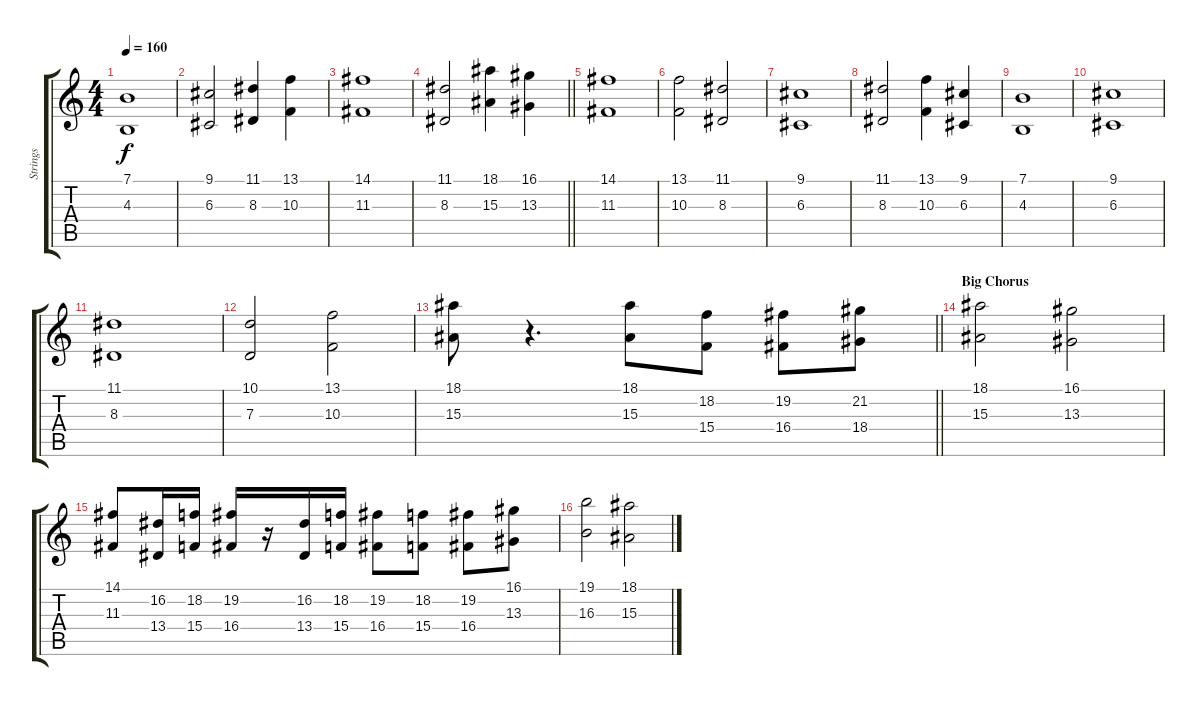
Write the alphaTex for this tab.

\track ("Strings" "Strings") {instrument stringensemble1}
\staff {score tabs}
\tuning (E4 B3 G3 D3 A2 E2) {hide}
\ts (4 4)
\tempo 160
\clef g2
\ks c
(7.1 4.3).1{dy f} |
(9.1 6.3).2 (11.1 8.3).4 (13.1 10.3).4 |
(14.1 11.3).1 |
\barLineRight lightlight
(11.1 8.3).2 (18.1 15.3).4 (16.1 13.3).4 |
(14.1 11.3).1 |
(13.1 10.3).2 (11.1 8.3).2 |
(9.1 6.3).1 |
(11.1 8.3).2 (13.1 10.3).4 (9.1 6.3).4 |
(7.1 4.3).1 |
(9.1 6.3).1 |
(11.1 8.3).1 |
(10.1 7.3).2 (13.1 10.3).2 |
\barLineRight lightlight
(18.1 15.3).8 r.4{d} (18.1 15.3).8 (18.2 15.4).8 (19.2 16.4).8 (21.2 18.4).8 |
\section ("" "Big Chorus")
(18.1 15.3).2 (16.1 13.3).2 |
(14.1 11.3).8 (16.2 13.4).16 (18.2 15.4).16 (19.2 16.4).16 r.16 (16.2 13.4).16 (18.2 15.4).16 (19.2 16.4).8 (18.2 15.4).8 (19.2 16.4).8 (16.1 13.3).8 |
(19.1 16.3).2 (18.1 15.3).2
